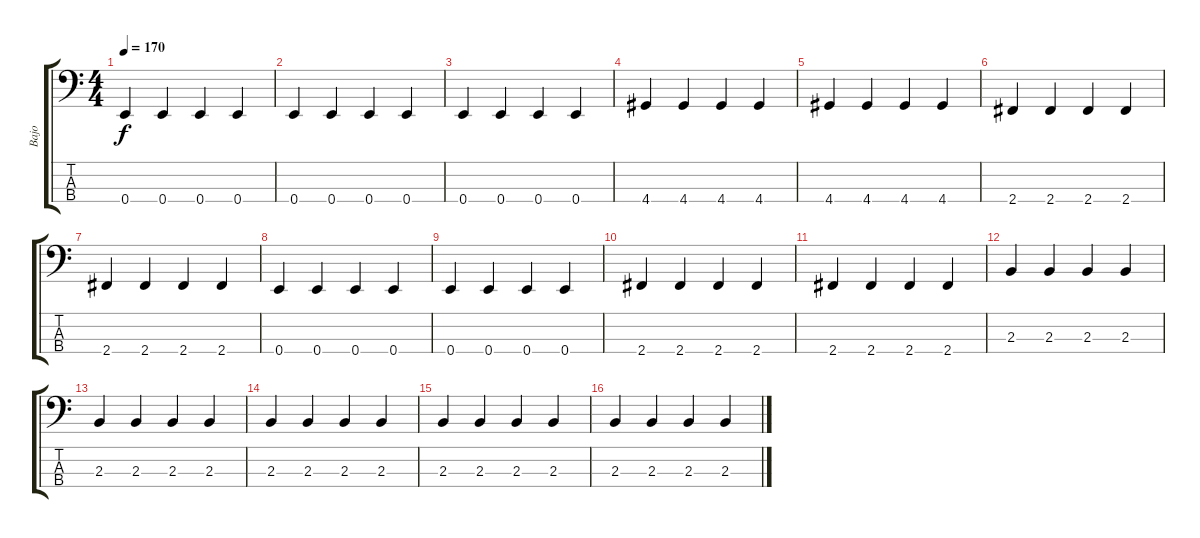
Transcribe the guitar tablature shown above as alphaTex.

\track ("Bajo" "Bajo") {instrument electricbassfinger}
\staff {score tabs}
\tuning (G2 D2 A1 E1) {hide}
\ts (4 4)
\tempo 170
\clef f4
\ks c
0.4.4{dy f} 0.4.4 0.4.4 0.4.4 |
0.4.4 0.4.4 0.4.4 0.4.4 |
0.4.4 0.4.4 0.4.4 0.4.4 |
4.4.4 4.4.4 4.4.4 4.4.4 |
4.4.4 4.4.4 4.4.4 4.4.4 |
2.4.4 2.4.4 2.4.4 2.4.4 |
2.4.4 2.4.4 2.4.4 2.4.4 |
0.4.4 0.4.4 0.4.4 0.4.4 |
0.4.4 0.4.4 0.4.4 0.4.4 |
2.4.4 2.4.4 2.4.4 2.4.4 |
2.4.4 2.4.4 2.4.4 2.4.4 |
2.3.4 2.3.4 2.3.4 2.3.4 |
2.3.4 2.3.4 2.3.4 2.3.4 |
2.3.4 2.3.4 2.3.4 2.3.4 |
2.3.4 2.3.4 2.3.4 2.3.4 |
2.3.4 2.3.4 2.3.4 2.3.4
